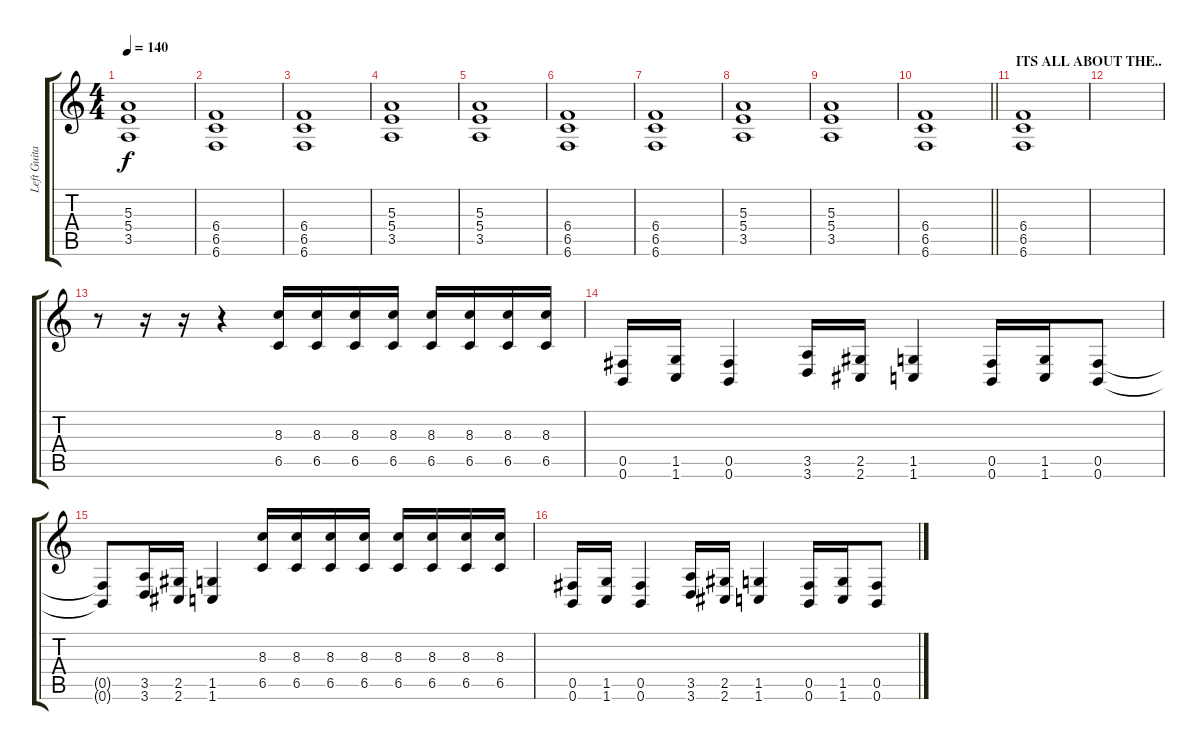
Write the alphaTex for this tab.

\track ("Left Guitar" "Left Guita") {instrument distortionguitar}
\staff {score tabs}
\tuning (Db4 Ab3 E3 B2 Gb2 B1) {hide}
\ts (4 4)
\tempo 140
\clef g2
\ks c
(5.3 5.4 3.5).1{dy f} |
(6.4 6.5 6.6).1 |
(6.4 6.5 6.6).1 |
(5.3 5.4 3.5).1 |
(5.3 5.4 3.5).1 |
(6.4 6.5 6.6).1 |
(6.4 6.5 6.6).1 |
(5.3 5.4 3.5).1 |
(5.3 5.4 3.5).1 |
\barLineRight lightlight
(6.4 6.5 6.6).1 |
\section ("" "ITS ALL ABOUT THE..")
(6.4 6.5 6.6).1 |
|
r.8 r.16 r.16 r.4 (8.3 6.5).16{volume 11} (8.3 6.5).16 (8.3 6.5).16 (8.3 6.5).16 (8.3 6.5).16 (8.3 6.5).16 (8.3 6.5).16 (8.3 6.5).16 |
(0.5 0.6).16 (1.5 1.6).16 (0.5 0.6).4 (3.5 3.6).16 (2.5 2.6).16 (1.5 1.6).4 (0.5 0.6).16 (1.5 1.6).16 (0.5 0.6).8 |
(0.5{t} 0.6{t}).8 (3.5 3.6).16 (2.5 2.6).16 (1.5 1.6).4 (8.3 6.5).16 (8.3 6.5).16 (8.3 6.5).16 (8.3 6.5).16 (8.3 6.5).16 (8.3 6.5).16 (8.3 6.5).16 (8.3 6.5).16 |
(0.5 0.6).16 (1.5 1.6).16 (0.5 0.6).4 (3.5 3.6).16 (2.5 2.6).16 (1.5 1.6).4 (0.5 0.6).16 (1.5 1.6).16 (0.5 0.6).8
